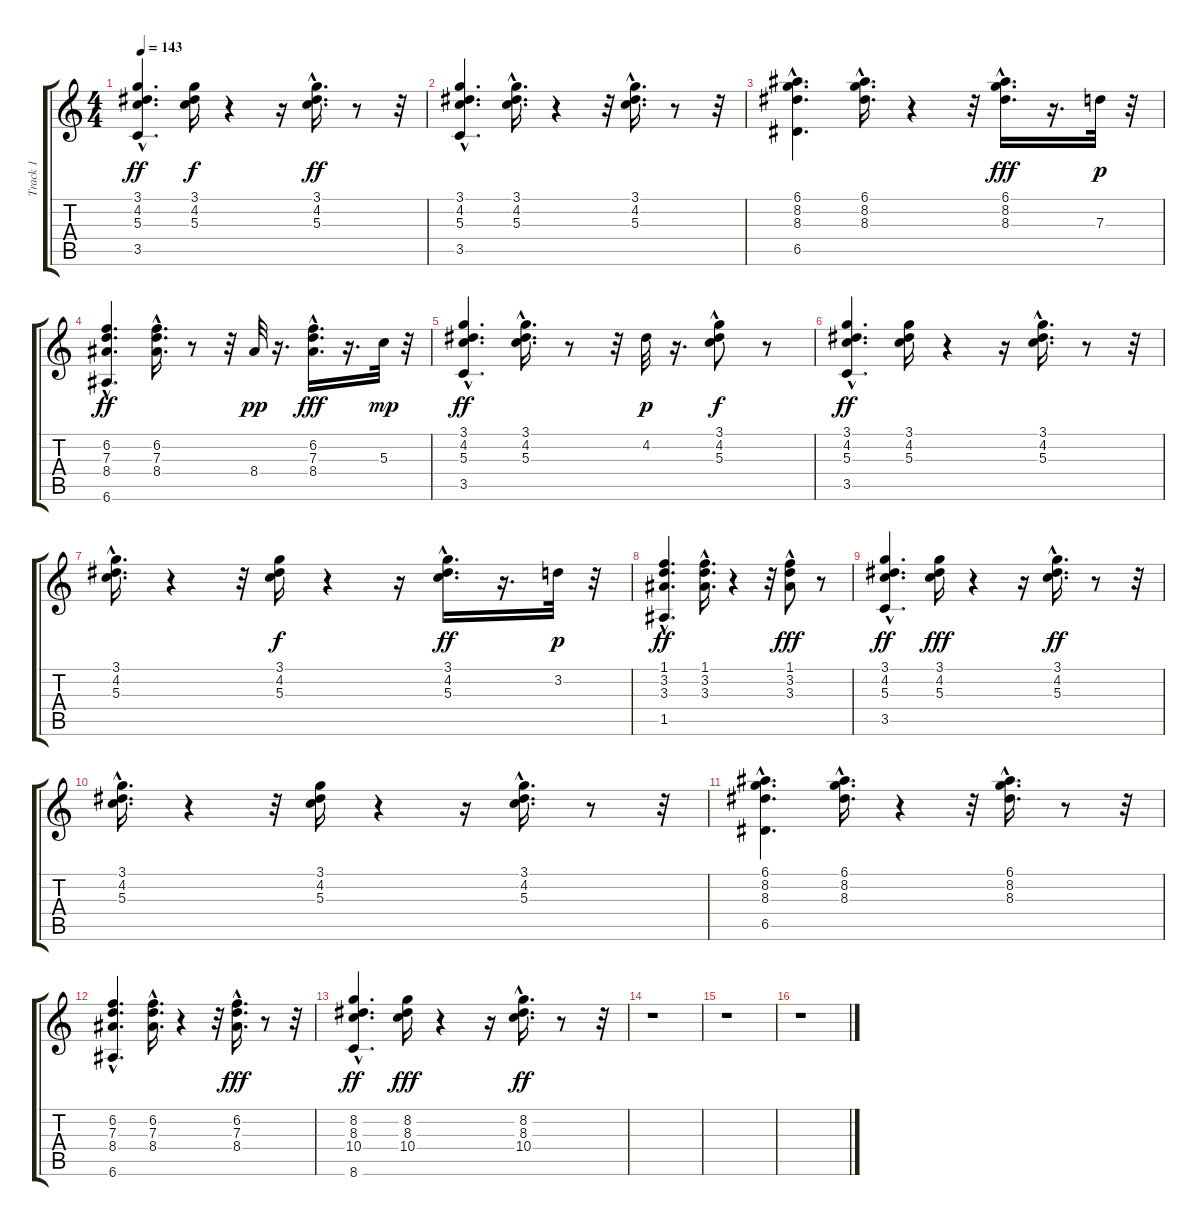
\track ("Track 1" "Track 1") {instrument distortionguitar}
\staff {score tabs}
\tuning (E4 B3 G3 D3 A2 E2) {hide}
\ts (4 4)
\tempo 143
\clef g2
\ks c
(3.1{hac} 4.2{hac} 5.3{hac} 3.5{hac}).4{d dy ff} (3.1 4.2 5.3).16{dy f} r.4 r.16 (3.1{hac} 4.2{hac} 5.3{hac}).16{d dy ff} r.8 r.32 |
(3.1{hac} 4.2 5.3{hac} 3.5).4{d} (3.1 4.2 5.3{hac}).16{d} r.4 r.32 (3.1{hac} 4.2{hac} 5.3{hac}).16{d} r.8 r.32 |
(6.1 8.2{hac} 8.3 6.5).4{d} (6.1{hac} 8.2{hac} 8.3{hac}).16{d} r.4 r.32 (6.1 8.2 8.3{hac}).16{d dy fff} r.16{d} 7.3.32{dy p} r.32 |
(6.2{hac} 7.3{hac} 8.4{hac} 6.6).4{d dy ff} (6.2{hac} 7.3{hac} 8.4{hac}).16{d} r.8 r.32 8.4.32{dy pp} r.16{d} (6.2{hac} 7.3{hac} 8.4{hac}).16{d dy fff} r.16{d} 5.3.32{dy mp} r.32 |
(3.1{hac} 4.2{hac} 5.3{hac} 3.5{hac}).4{d dy ff} (3.1 4.2 5.3{hac}).16{d} r.8 r.32 4.2.32{dy p} r.16{d} (3.1{hac} 4.2{hac} 5.3).8{dy f} r.8 |
(3.1{hac} 4.2 5.3{hac} 3.5).4{d dy ff} (3.1 4.2 5.3).16 r.4 r.16 (3.1{hac} 4.2{hac} 5.3{hac}).16{d} r.8 r.32 |
(3.1{hac} 4.2 5.3{hac}).16{d} r.4 r.32 (3.1 4.2 5.3).16{dy f} r.4 r.16 (3.1 4.2 5.3{hac}).16{d dy ff} r.16{d} 3.2.32{dy p} r.32 |
(1.1{hac} 3.2{hac} 3.3{hac} 1.5{hac}).4{d dy ff} (1.1{hac} 3.2{hac} 3.3).16{d} r.4 r.32 (1.1 3.2 3.3{hac}).8{dy fff} r.8 |
(3.1{hac} 4.2{hac} 5.3{hac} 3.5).4{d dy ff} (3.1 4.2 5.3).16{dy fff} r.4 r.16 (3.1 4.2 5.3{hac}).16{d dy ff} r.8 r.32 |
(3.1{hac} 4.2{hac} 5.3{hac}).16{d} r.4 r.32 (3.1 4.2 5.3).16 r.4 r.16 (3.1{hac} 4.2 5.3{hac}).16{d} r.8 r.32 |
(6.1{hac} 8.2 8.3{hac} 6.5{hac}).4{d} (6.1{hac} 8.2{hac} 8.3{hac}).16{d} r.4 r.32 (6.1 8.2{hac} 8.3{hac}).16{d} r.8 r.32 |
(6.2{hac} 7.3{hac} 8.4{hac} 6.6{hac}).4{d} (6.2{hac} 7.3{hac} 8.4).16{d} r.4 r.32 (6.2{hac} 7.3{hac} 8.4{hac}).16{d dy fff} r.8 r.32 |
(8.2{hac} 8.3{hac} 10.4 8.6).4{d dy ff} (8.2 8.3 10.4).16{dy fff} r.4 r.16 (8.2{hac} 8.3{hac} 10.4{hac}).16{d dy ff} r.8 r.32 |
r.1 |
r.1 |
r.1
